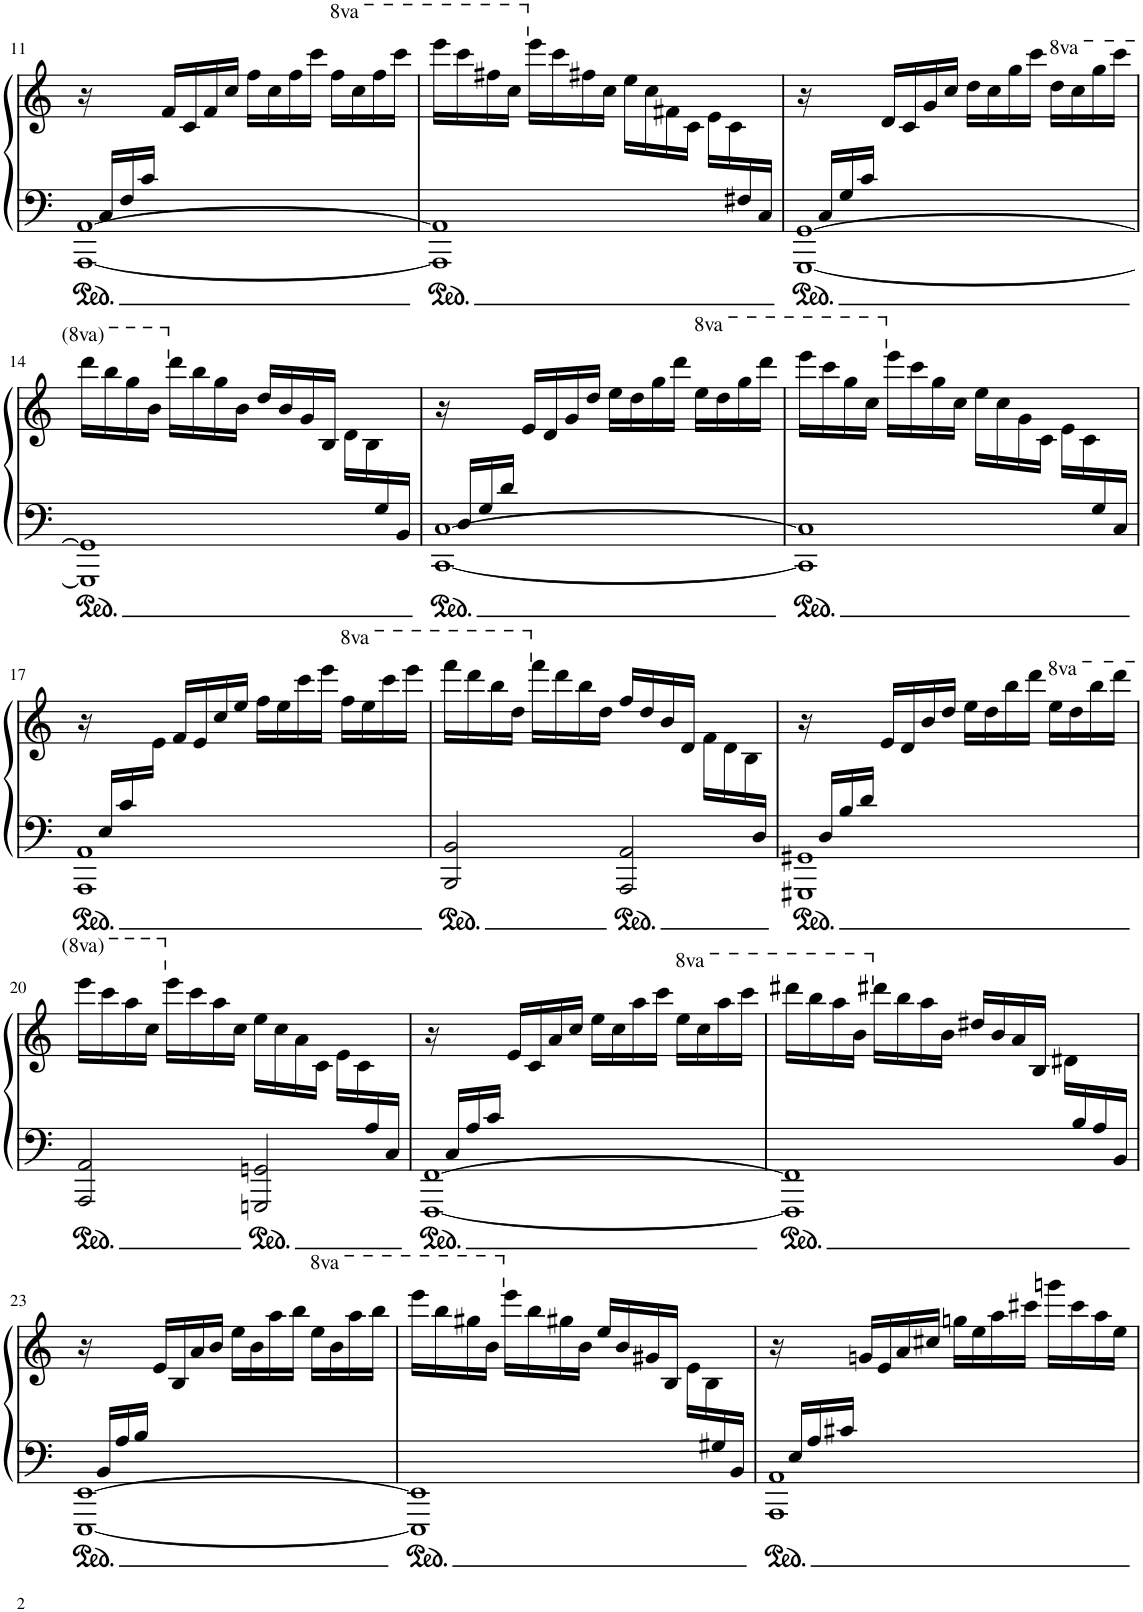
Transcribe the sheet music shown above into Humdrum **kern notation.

**kern	**kern
*part1	*part1
*staff2	*staff1
*I"Piano	*
*I'Pno	*
!!LO:PB:g=z
*clefF4	*clefG2
*k[]	*k[]
*M4/4	*M4/4
*met(c)	*met(c)
=11	=11
*^	*
16ryy	[1AAA [1AA	16r
16C/LL	.	8.ryy
16F/	.	.
16c/JJ	.	.
2.ryy	.	16f/LL
.	.	16c/
.	.	16f/
.	.	16cc/JJ
.	.	16ff\LL
.	.	16cc\
.	.	16ff\
.	.	16ccc\JJ
*	*	*8va
.	.	16fff\LL
.	.	16ccc\
.	.	16fff\
.	.	16cccc\JJ
=12	=12	=12
2..ryy	1AAA] 1AA]	16eeee\LL
.	.	16cccc\
.	.	16fff#X\
.	.	16ccc\JJ
*	*	*X8va
.	.	16eee\LL
.	.	16ccc\
.	.	16ff#X\
.	.	16cc\JJ
.	.	16ee\LL
.	.	16cc\
.	.	16f#X\
.	.	16c\JJ
.	.	16e\LL
.	.	16c\
16F#X/	.	8ryy
16C/JJ	.	.
=13	=13	=13
16ryy	[1GGG [1GG	16r
16C/LL	.	8.ryy
16G/	.	.
16c/JJ	.	.
2.ryy	.	16d/LL
.	.	16c/
.	.	16g/
.	.	16cc/JJ
.	.	16dd\LL
.	.	16cc\
.	.	16gg\
.	.	16ccc\JJ
*	*	*8va
.	.	16ddd\LL
.	.	16ccc\
.	.	16ggg\
.	.	16cccc\JJ
!!LO:LB:g=z
=14	=14	=14
2..ryy	1GGG] 1GG]	16dddd\LL
.	.	16bbb\
.	.	16ggg\
.	.	16bb\JJ
*	*	*X8va
.	.	16ddd\LL
.	.	16bb\
.	.	16gg\
.	.	16b\JJ
.	.	16dd/LL
.	.	16b/
.	.	16g/
.	.	16B/JJ
.	.	16d\LL
.	.	16B\
16G/	.	8ryy
16BB/JJ	.	.
=15	=15	=15
16ryy	[1CC [1C	16r
16D/LL	.	8.ryy
16G/	.	.
16d/JJ	.	.
2.ryy	.	16e/LL
.	.	16d/
.	.	16g/
.	.	16dd/JJ
.	.	16ee\LL
.	.	16dd\
.	.	16gg\
.	.	16ddd\JJ
*	*	*8va
.	.	16eee\LL
.	.	16ddd\
.	.	16ggg\
.	.	16dddd\JJ
=16	=16	=16
2..ryy	1CC] 1C]	16eeee\LL
.	.	16cccc\
.	.	16ggg\
.	.	16ccc\JJ
*	*	*X8va
.	.	16eee\LL
.	.	16ccc\
.	.	16gg\
.	.	16cc\JJ
.	.	16ee\LL
.	.	16cc\
.	.	16g\
.	.	16c\JJ
.	.	16e\LL
.	.	16c\
16G/	.	8ryy
16C/JJ	.	.
!!LO:LB:g=z
=17	=17	=17
16ryy	1AAA 1AA	16r
16E/LL	.	8ryy
16c/	.	.
2ryy	.	16e\JJ
.	.	16f/LL
.	.	16e/
.	.	16cc/
.	.	16ee/JJ
.	.	16ff\LL
.	.	16ee\
.	.	16ccc\
4ryy	.	16eee\JJ
*	*	*8va
.	.	16fff\LL
.	.	16eee\
.	.	16cccc\
16ryy	.	16eeee\JJ
=18	=18	=18
2...ryy	2BBB/ 2BB/	16ffff\LL
.	.	16dddd\
.	.	16bbb\
.	.	16ddd\JJ
*	*	*X8va
.	.	16fff\LL
.	.	16ddd\
.	.	16bb\
.	.	16dd\JJ
.	2AAA/ 2AA/	16ff/LL
.	.	16dd/
.	.	16b/
.	.	16d/JJ
.	.	16f\LL
.	.	16d\
.	.	16B\
16D/JJ	.	16ryy
=19	=19	=19
16ryy	1GGG#X 1GG#X	16r
16D/LL	.	8.ryy
16B/	.	.
16d/JJ	.	.
2.ryy	.	16e/LL
.	.	16d/
.	.	16b/
.	.	16dd/JJ
.	.	16ee\LL
.	.	16dd\
.	.	16bb\
.	.	16ddd\JJ
*	*	*8va
.	.	16eee\LL
.	.	16ddd\
.	.	16bbb\
.	.	16dddd\JJ
!!LO:LB:g=z
=20	=20	=20
2..ryy	2AAA/ 2AA/	16eeee\LL
.	.	16cccc\
.	.	16aaa\
.	.	16ccc\JJ
*	*	*X8va
.	.	16eee\LL
.	.	16ccc\
.	.	16aa\
.	.	16cc\JJ
.	2GGGn/ 2GGn/	16ee\LL
.	.	16cc\
.	.	16a\
.	.	16c\JJ
.	.	16e\LL
.	.	16c\
16A/	.	8ryy
16C/JJ	.	.
=21	=21	=21
16ryy	[1FFF [1FF	16r
16C/LL	.	8.ryy
16A/	.	.
16c/JJ	.	.
2.ryy	.	16e/LL
.	.	16c/
.	.	16a/
.	.	16cc/JJ
.	.	16ee\LL
.	.	16cc\
.	.	16aa\
.	.	16ccc\JJ
*	*	*8va
.	.	16eee\LL
.	.	16ccc\
.	.	16aaa\
.	.	16cccc\JJ
=22	=22	=22
16ryy	1FFF] 1FF]	16dddd#X\LL
.	.	16bbb\
.	.	16aaa\
.	.	16bb\JJ
*	*	*X8va
.	.	16ddd#X\LL
.	.	16bb\
.	.	16aa\
.	.	16b\JJ
.	.	16dd#X/LL
.	.	16b/
.	.	16a/
.	.	16B/JJ
.	.	16d#X\LL
16B/	.	8.ryy
16A/	.	.
16BB/JJ	.	.
!!LO:LB:g=z
=23	=23	=23
16ryy	[1EEE [1EE	16r
16BB/LL	.	8.ryy
16A/	.	.
16B/JJ	.	.
2.ryy	.	16e/LL
.	.	16B/
.	.	16a/
.	.	16b/JJ
.	.	16ee\LL
.	.	16b\
.	.	16aa\
.	.	16bb\JJ
*	*	*8va
.	.	16eee\LL
.	.	16bb\
.	.	16aaa\
.	.	16bbb\JJ
=24	=24	=24
2..ryy	1EEE] 1EE]	16eeee\LL
.	.	16bbb\
.	.	16ggg#X\
.	.	16bb\JJ
*	*	*X8va
.	.	16eee\LL
.	.	16bb\
.	.	16gg#X\
.	.	16b\JJ
.	.	16ee/LL
.	.	16b/
.	.	16g#X/
.	.	16B/JJ
.	.	16e\LL
.	.	16B\
16G#X/	.	8ryy
16BB/JJ	.	.
=25	=25	=25
16ryy	1AAA 1AA	16r
16E/LL	.	8.ryy
16A/	.	.
16c#X/JJ	.	.
2.ryy	.	16gn/LL
.	.	16e/
.	.	16a/
.	.	16cc#X/JJ
.	.	16ggn\LL
.	.	16ee\
.	.	16aa\
.	.	16ccc#X\JJ
.	.	16gggn\LL
.	.	16ccc#\
.	.	16aa\
.	.	16ee\JJ
*v	*v	*
=	=
*-	*-
